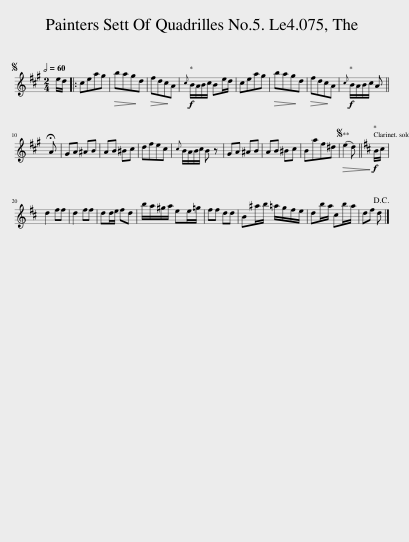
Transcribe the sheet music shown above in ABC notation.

X:1
L:1/8
Q:1/2=60
M:2/4
I:linebreak $
K:A
V:1 treble
V:1
S e/d/ |: ceag |!>(! bag!>)!d |!>(! fdc!>)!A |!f!{c} B/A/B/c/ Be/d/ | %5
 ceag |!>(! bag!>)!d |!>(! fdc!>)!A |!f!{c} B/A/B/c/ A ||$ !fermata!A | %10
 GA ^AB | AB ^Bc | dfec |{c} B/A/B/c/ B z | GA ^AB | %15
 AB ^Bc | Baf^d |S!>(! (e2 d)!>)! ||[K:D]!f! B/c/ |$ d2 ff | %20
 d2 ff | dd/e/ fd | b/a/^g/a/ ee/=g/ | ff dd | B^a/b/ =a/g/f/e/ | %25
 db/a/ cb/a/ | df d!D.C.! |] %27
